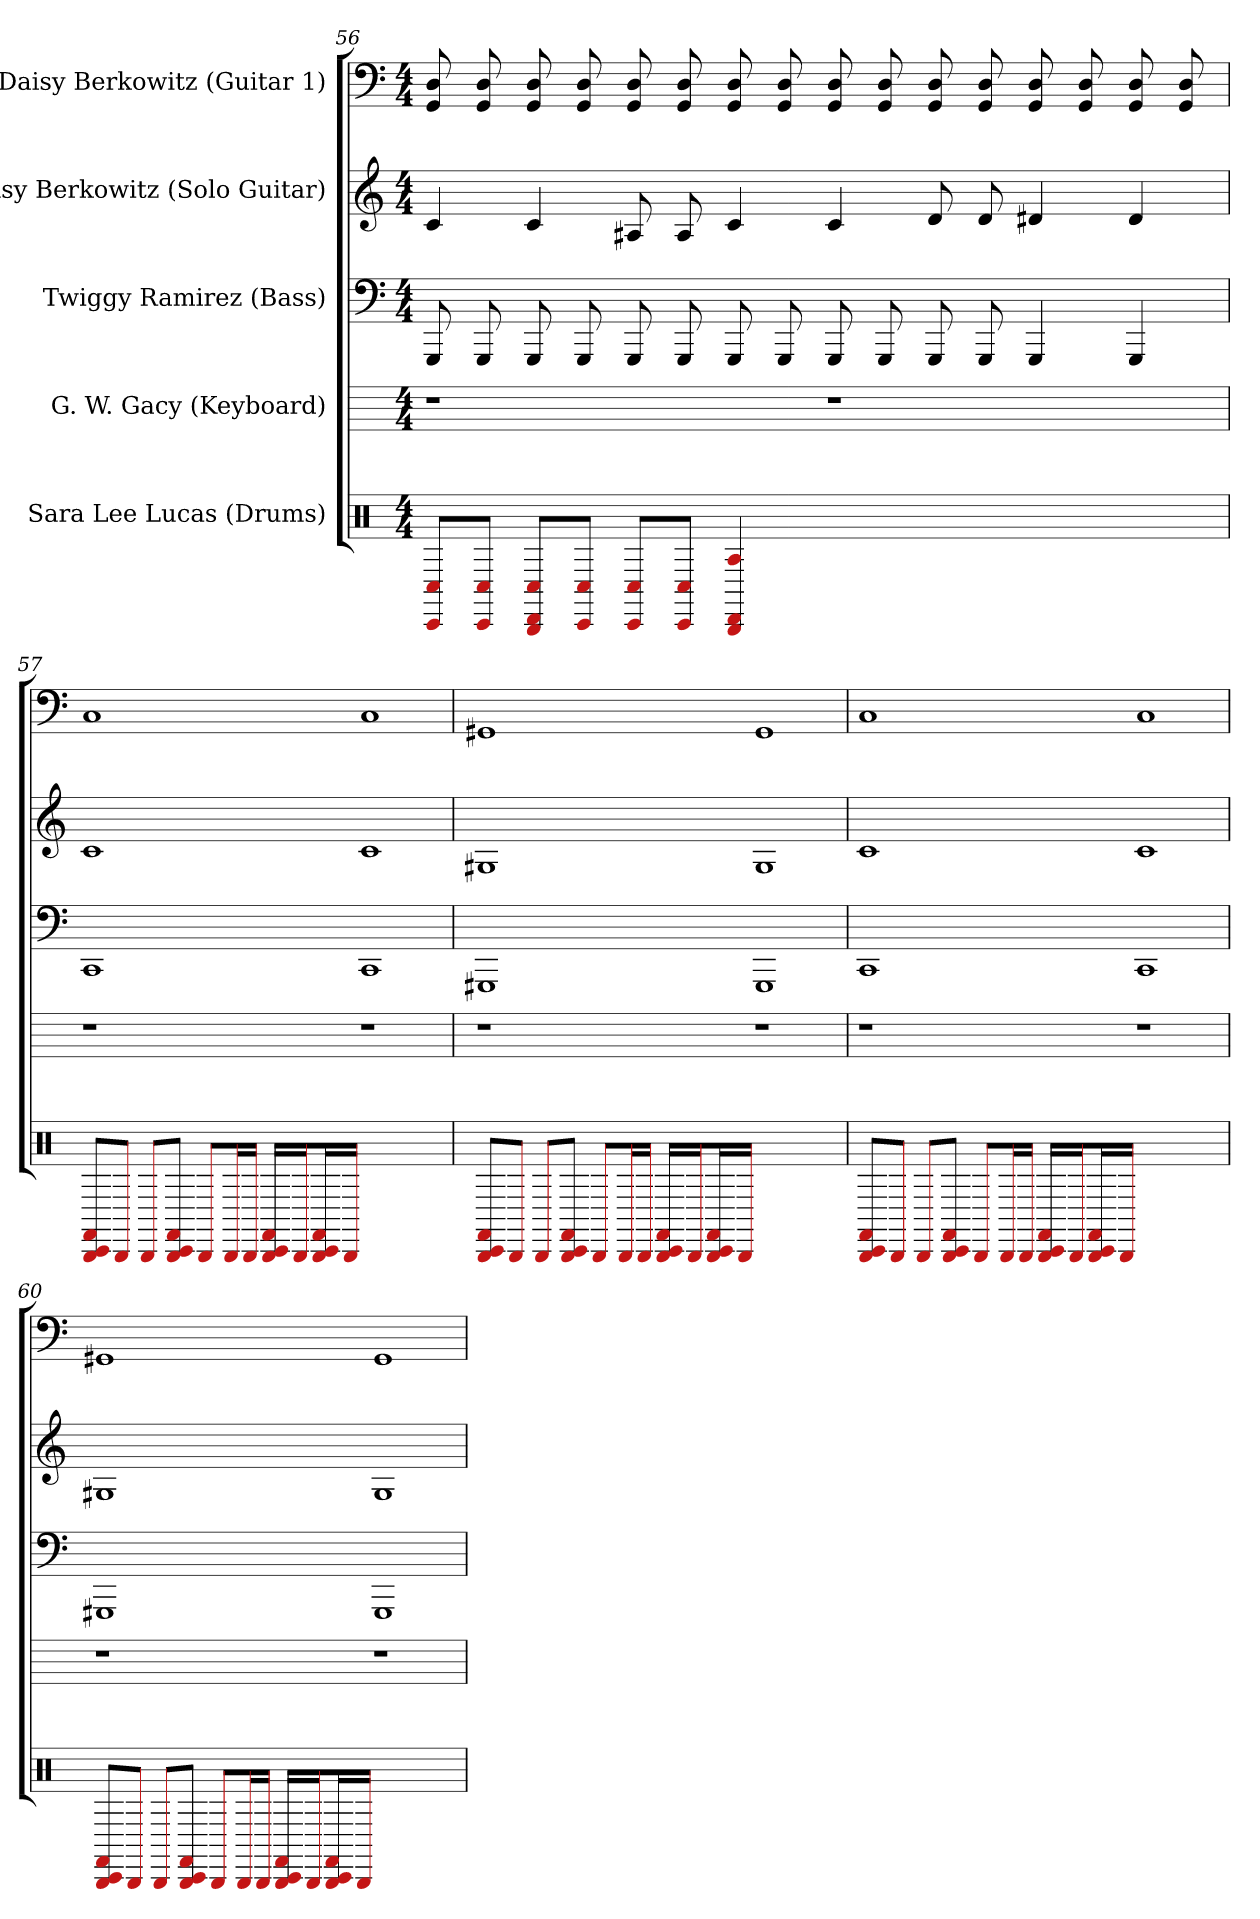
**kern	**kern	**kern	**kern	**kern
*part5	*part4	*part3	*part2	*part1
*staff5	*staff4	*staff3	*staff2	*staff1
*I"Sara Lee Lucas (Drums)	*I"G. W. Gacy (Keyboard)	*I"Twiggy Ramirez (Bass)	*I"Daisy Berkowitz (Solo Guitar)	*I"Daisy Berkowitz (Guitar 1)
*clefX	*	*	*	*
*k[]	*k[]	*k[]	*k[]	*k[]
*M4/4	*M4/4	*M4/4	*M4/4	*M4/4
=56	=56	=56	=56	=56
8C#/ 8CC/L	1r	8GGG	4c	8D 8GG
8C#/ 8CC/J	.	8GGG	.	8D 8GG
8C#/ 8DD/ 8BBB/L	.	8GGG	4c	8D 8GG
8C#/ 8CC/J	.	8GGG	.	8D 8GG
8C#/ 8CC/L	.	8GGG	8A#	8D 8GG
8C#/ 8CC/J	.	8GGG	8A#	8D 8GG
4A 4DD 4BBB	.	8GGG	4c	8D 8GG
.	.	8GGG	.	8D 8GG
1ryy	1r	8GGG	4c	8D 8GG
.	.	8GGG	.	8D 8GG
.	.	8GGG	8d	8D 8GG
.	.	8GGG	8d	8D 8GG
.	.	4GGG	4d#	8D 8GG
.	.	.	.	8D 8GG
.	.	4GGG	4d#	8D 8GG
.	.	.	.	8D 8GG
=57	=57	=57	=57	=57
8FF/ 8CC/ 8BBB/L	1r	1CC	1c	1C
8BBB/J	.	.	.	.
8BBB/L	.	.	.	.
8FF/ 8CC/ 8BBB/J	.	.	.	.
8BBB/L	.	.	.	.
16BBB/L	.	.	.	.
16BBB/JJ	.	.	.	.
16FF/ 16CC/ 16BBB/LL	.	.	.	.
16BBB/J	.	.	.	.
16FF/ 16CC/ 16BBB/L	.	.	.	.
16BBB/JJ	.	.	.	.
1ryy	1r	1CC	1c	1C
=58	=58	=58	=58	=58
8FF/ 8CC/ 8BBB/L	1r	1GGG#	1G#	1GG#
8BBB/J	.	.	.	.
8BBB/L	.	.	.	.
8FF/ 8CC/ 8BBB/J	.	.	.	.
8BBB/L	.	.	.	.
16BBB/L	.	.	.	.
16BBB/JJ	.	.	.	.
16FF/ 16CC/ 16BBB/LL	.	.	.	.
16BBB/J	.	.	.	.
16FF/ 16CC/ 16BBB/L	.	.	.	.
16BBB/JJ	.	.	.	.
1ryy	1r	1GGG#	1G#	1GG#
=59	=59	=59	=59	=59
8FF/ 8CC/ 8BBB/L	1r	1CC	1c	1C
8BBB/J	.	.	.	.
8BBB/L	.	.	.	.
8FF/ 8CC/ 8BBB/J	.	.	.	.
8BBB/L	.	.	.	.
16BBB/L	.	.	.	.
16BBB/JJ	.	.	.	.
16FF/ 16CC/ 16BBB/LL	.	.	.	.
16BBB/J	.	.	.	.
16FF/ 16CC/ 16BBB/L	.	.	.	.
16BBB/JJ	.	.	.	.
1ryy	1r	1CC	1c	1C
=60	=60	=60	=60	=60
8FF/ 8CC/ 8BBB/L	1r	1GGG#	1G#	1GG#
8BBB/J	.	.	.	.
8BBB/L	.	.	.	.
8FF/ 8CC/ 8BBB/J	.	.	.	.
8BBB/L	.	.	.	.
16BBB/L	.	.	.	.
16BBB/JJ	.	.	.	.
16FF/ 16CC/ 16BBB/LL	.	.	.	.
16BBB/J	.	.	.	.
16FF/ 16CC/ 16BBB/L	.	.	.	.
16BBB/JJ	.	.	.	.
1ryy	1r	1GGG#	1G#	1GG#
=	=	=	=	=
*-	*-	*-	*-	*-
